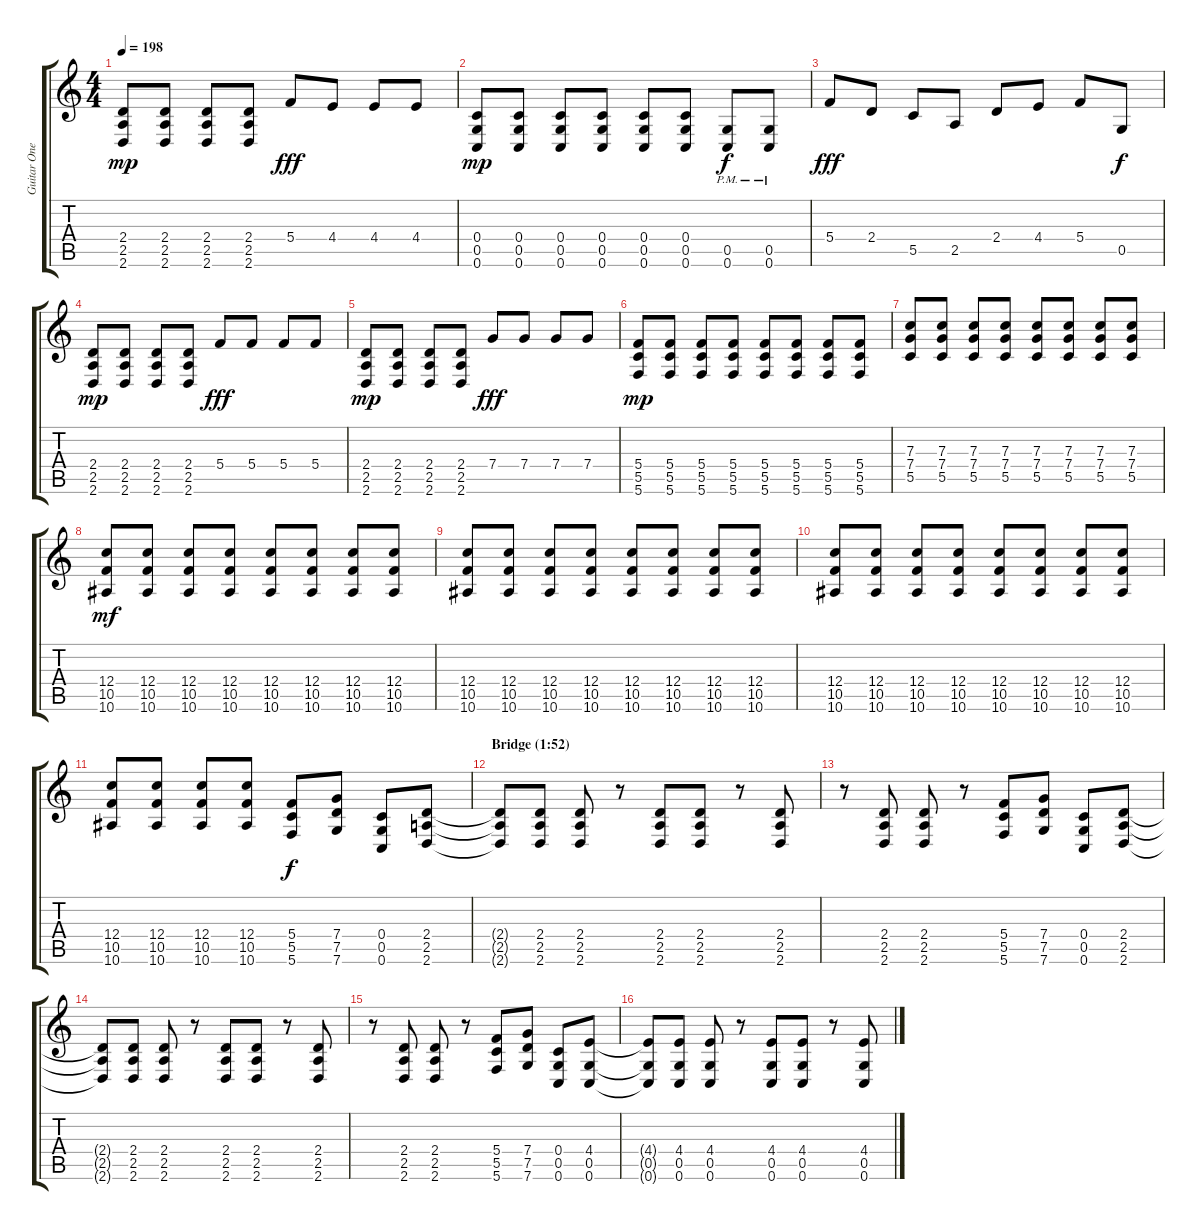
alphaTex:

\track ("Guitar One" "Guitar One") {instrument distortionguitar}
\staff {score tabs}
\tuning (D4 A3 F3 C3 G2 C2) {hide}
\ts (4 4)
\tempo 198
\clef g2
\ks c
(2.4 2.5 2.6).8{dy mp} (2.4 2.5 2.6).8 (2.4 2.5 2.6).8 (2.4 2.5 2.6).8 5.4.8{dy fff} 4.4.8 4.4.8 4.4.8 |
(0.4 0.5 0.6).8{dy mp} (0.4 0.5 0.6).8 (0.4 0.5 0.6).8 (0.4 0.5 0.6).8 (0.4 0.5 0.6).8 (0.4 0.5 0.6).8 (0.5{pm} 0.6{pm}).8{dy f} (0.5{pm} 0.6{pm}).8 |
5.4.8{dy fff} 2.4.8 5.5.8 2.5.8 2.4.8 4.4.8 5.4.8 0.5.8{dy f} |
(2.4 2.5 2.6).8{dy mp} (2.4 2.5 2.6).8 (2.4 2.5 2.6).8 (2.4 2.5 2.6).8 5.4.8{dy fff} 5.4.8 5.4.8 5.4.8 |
(2.4 2.5 2.6).8{dy mp} (2.4 2.5 2.6).8 (2.4 2.5 2.6).8 (2.4 2.5 2.6).8 7.4.8{dy fff} 7.4.8 7.4.8 7.4.8 |
(5.4 5.5 5.6).8{dy mp} (5.4 5.5 5.6).8 (5.4 5.5 5.6).8 (5.4 5.5 5.6).8 (5.4 5.5 5.6).8 (5.4 5.5 5.6).8 (5.4 5.5 5.6).8 (5.4 5.5 5.6).8 |
(7.3 7.4 5.5).8 (7.3 7.4 5.5).8 (7.3 7.4 5.5).8 (7.3 7.4 5.5).8 (7.3 7.4 5.5).8 (7.3 7.4 5.5).8 (7.3 7.4 5.5).8 (7.3 7.4 5.5).8 |
(12.4 10.5 10.6).8{dy mf} (12.4 10.5 10.6).8 (12.4 10.5 10.6).8 (12.4 10.5 10.6).8 (12.4 10.5 10.6).8 (12.4 10.5 10.6).8 (12.4 10.5 10.6).8 (12.4 10.5 10.6).8 |
(12.4 10.5 10.6).8 (12.4 10.5 10.6).8 (12.4 10.5 10.6).8 (12.4 10.5 10.6).8 (12.4 10.5 10.6).8 (12.4 10.5 10.6).8 (12.4 10.5 10.6).8 (12.4 10.5 10.6).8 |
(12.4 10.5 10.6).8 (12.4 10.5 10.6).8 (12.4 10.5 10.6).8 (12.4 10.5 10.6).8 (12.4 10.5 10.6).8 (12.4 10.5 10.6).8 (12.4 10.5 10.6).8 (12.4 10.5 10.6).8 |
(12.4 10.5 10.6).8 (12.4 10.5 10.6).8 (12.4 10.5 10.6).8 (12.4 10.5 10.6).8 (5.4 5.5 5.6).8{dy f} (7.4 7.5 7.6).8 (0.4 0.5 0.6).8 (2.4 2.5 2.6).8 |
\section ("" "Bridge (1:52)")
(2.4{t} 2.5{t} 2.6{t}).8 (2.4 2.5 2.6).8 (2.4 2.5 2.6).8 r.8 (2.4 2.5 2.6).8 (2.4 2.5 2.6).8 r.8 (2.4 2.5 2.6).8 |
r.8 (2.4 2.5 2.6).8 (2.4 2.5 2.6).8 r.8 (5.4 5.5 5.6).8 (7.4 7.5 7.6).8 (0.4 0.5 0.6).8 (2.4 2.5 2.6).8 |
(2.4{t} 2.5{t} 2.6{t}).8 (2.4 2.5 2.6).8 (2.4 2.5 2.6).8 r.8 (2.4 2.5 2.6).8 (2.4 2.5 2.6).8 r.8 (2.4 2.5 2.6).8 |
r.8 (2.4 2.5 2.6).8 (2.4 2.5 2.6).8 r.8 (5.4 5.5 5.6).8 (7.4 7.5 7.6).8 (0.4 0.5 0.6).8 (4.4 0.5 0.6).8 |
(4.4{t} 0.5{t} 0.6{t}).8 (4.4 0.5 0.6).8 (4.4 0.5 0.6).8 r.8 (4.4 0.5 0.6).8 (4.4 0.5 0.6).8 r.8 (4.4 0.5 0.6).8
